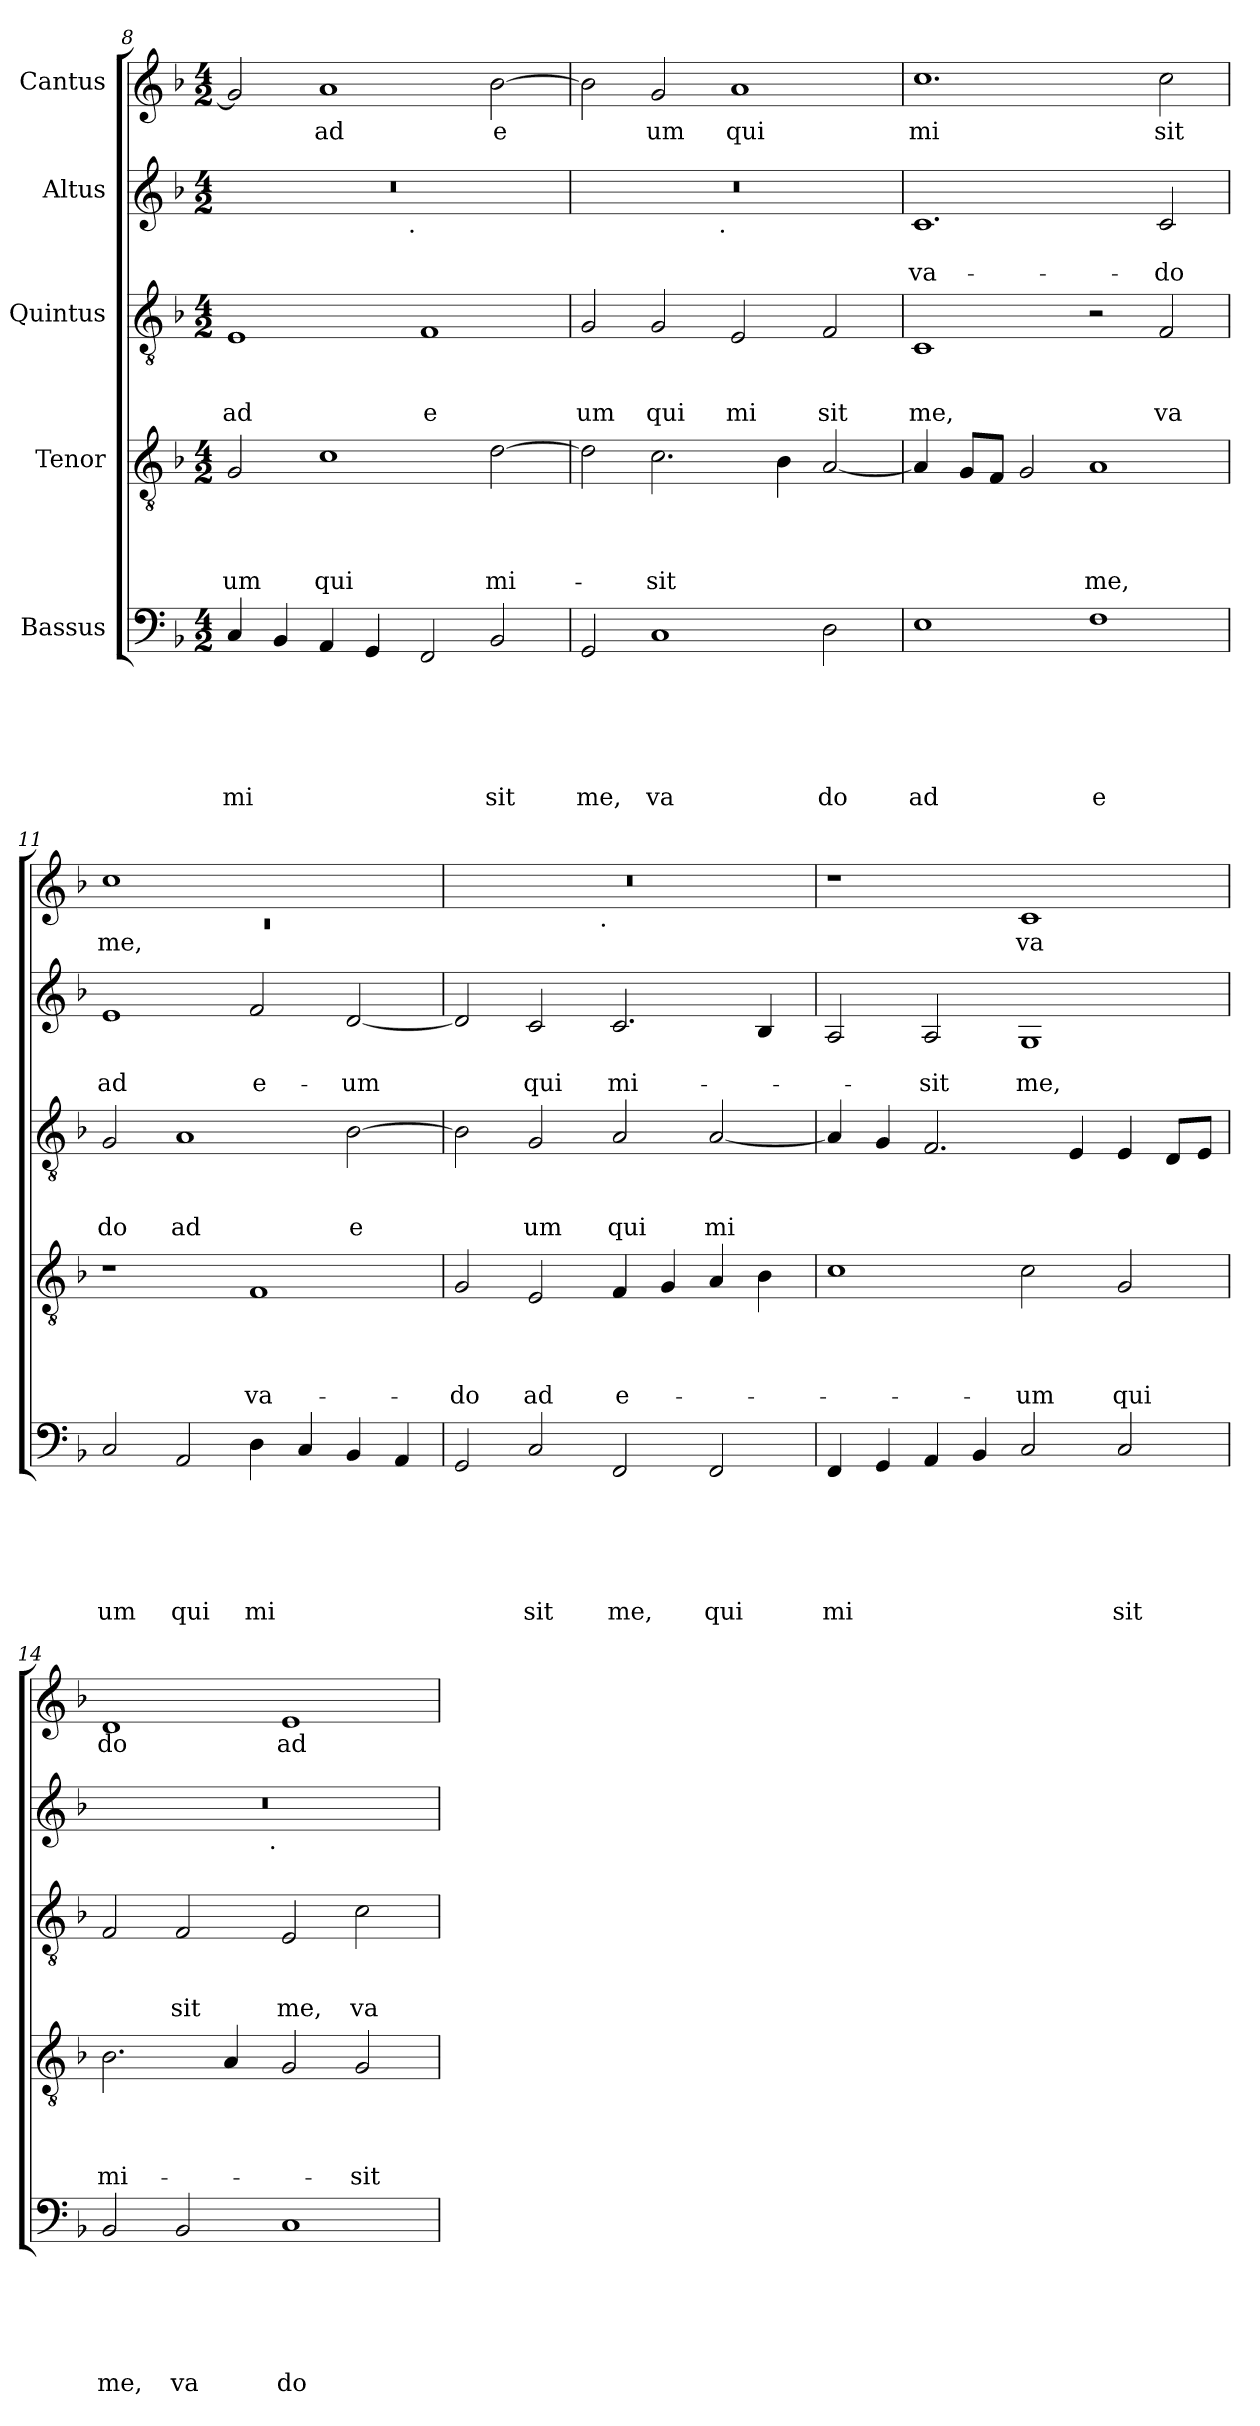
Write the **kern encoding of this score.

**kern	**text	**text	**text	**text	**text	**text	**kern	**text	**text	**text	**text	**kern	**text	**text	**text	**kern	**text	**text	**kern	**text
*part5	*part5	*part5	*part5	*part5	*part5	*part5	*part4	*part4	*part4	*part4	*part4	*part3	*part3	*part3	*part3	*part2	*part2	*part2	*part1	*part1
*staff5	*staff5	*staff5	*staff5	*staff5	*staff5	*staff5	*staff4	*staff4	*staff4	*staff4	*staff4	*staff3	*staff3	*staff3	*staff3	*staff2	*staff2	*staff2	*staff1	*staff1
*I"Bassus	*	*	*	*	*	*	*I"Tenor	*	*	*	*	*I"Quintus	*	*	*	*I"Altus	*	*	*I"Cantus	*
!!LO:LB:g=z
*clefF4	*	*	*	*	*	*	*clefGv2	*	*	*	*	*clefGv2	*	*	*	*clefG2	*	*	*clefG2	*
*k[b-]	*	*	*	*	*	*	*k[b-]	*	*	*	*	*k[b-]	*	*	*	*k[b-]	*	*	*k[b-]	*
*F:	*	*	*	*	*	*	*F:	*	*	*	*	*F:	*	*	*	*F:	*	*	*F:	*
*M4/2	*	*	*	*	*	*	*M4/2	*	*	*	*	*M4/2	*	*	*	*M4/2	*	*	*M4/2	*
=8	=8	=8	=8	=8	=8	=8	=8	=8	=8	=8	=8	=8	=8	=8	=8	=8	=8	=8	=8	=8
!	!	!	!	!	!	!LO:LY:b	!	!	!	!	!LO:LY:b	!	!	!	!LO:LY:b	!	!	!	!	!
*	*	*	*	*	*	*	*	*	*	*	*	*	*	*	*	*^	*	*	*	*
4C/	.	.	.	.	.	mi	2G/	.	.	.	um	1E	.	.	ad	0r	2ryy	.	.	2g/]	.
4BB-/	.	.	.	.	.	.	.	.	.	.	.	.	.	.	.	.	.	.	.	.	.
!	!	!	!	!	!	!	!	!	!	!	!LO:LY:b	!	!	!	!	!	!	!	!	!	!LO:LY:b
4AA/	.	.	.	.	.	.	1c	.	.	.	qui	.	.	.	.	.	4...ryy	.	.	1a	ad
4GG/	.	.	.	.	.	.	.	.	.	.	.	.	.	.	.	.	.	.	.	.	.
!	!	!	!	!	!	!	!	!	!	!	!	!	!	!	!	!	!LO:TX:b:t=.	!	!	!	!
.	.	.	.	.	.	.	.	.	.	.	.	.	.	.	.	.	1ryy	.	.	.	.
!	!	!	!	!	!	!	!	!	!	!	!	!	!	!	!LO:LY:b	!	!	!	!	!	!
2FF/	.	.	.	.	.	.	.	.	.	.	.	1F	.	.	e	.	.	.	.	.	.
!	!	!	!	!	!	!LO:LY:b	!	!	!	!	!LO:LY:b	!	!	!	!	!	!	!	!	!	!LO:LY:b
2BB-/	.	.	.	.	.	sit	[>2d\	.	.	.	mi-	.	.	.	.	.	.	.	.	[>2b-\	e
.	.	.	.	.	.	.	.	.	.	.	.	.	.	.	.	.	32ryy	.	.	.	.
=9	=9	=9	=9	=9	=9	=9	=9	=9	=9	=9	=9	=9	=9	=9	=9	=9	=9	=9	=9	=9	=9
!	!	!	!	!	!	!LO:LY:b	!	!	!	!	!	!	!	!	!LO:LY:b	!	!	!	!	!	!
2GG/	.	.	.	.	.	me,	2d\]	.	.	.	.	2G/	.	.	um	0r	2ryy	.	.	2b-\]	.
!	!	!	!	!	!	!LO:LY:b	!	!	!	!	!LO:LY:b	!	!	!	!LO:LY:b	!	!	!	!	!	!LO:LY:b
1C	.	.	.	.	.	va	2.c\	.	.	.	-sit	2G/	.	.	qui	.	4...ryy	.	.	2g/	um
!	!	!	!	!	!	!	!	!	!	!	!	!	!	!	!	!	!LO:TX:b:t=.	!	!	!	!
.	.	.	.	.	.	.	.	.	.	.	.	.	.	.	.	.	1ryy	.	.	.	.
!	!	!	!	!	!	!	!	!	!	!	!	!	!	!	!LO:LY:b	!	!	!	!	!	!LO:LY:b
.	.	.	.	.	.	.	.	.	.	.	.	2E/	.	.	mi	.	.	.	.	1a	qui
.	.	.	.	.	.	.	4B-\	.	.	.	.	.	.	.	.	.	.	.	.	.	.
!	!	!	!	!	!	!LO:LY:b	!	!	!	!	!	!	!	!	!LO:LY:b	!	!	!	!	!	!
2D\	.	.	.	.	.	do	[<2A/	.	.	.	.	2F/	.	.	sit	.	.	.	.	.	.
.	.	.	.	.	.	.	.	.	.	.	.	.	.	.	.	.	32ryy	.	.	.	.
=10	=10	=10	=10	=10	=10	=10	=10	=10	=10	=10	=10	=10	=10	=10	=10	=10	=10	=10	=10	=10	=10
!	!	!	!	!	!	!LO:LY:b	!	!	!	!	!	!	!	!	!LO:LY:b	!	!	!	!LO:LY:b	!	!LO:LY:b
*	*	*	*	*	*	*	*	*	*	*	*	*	*	*	*	*v	*v	*	*	*	*
1E	.	.	.	.	.	ad	4A/]	.	.	.	.	1C	.	.	me,	1.c	.	va-	1.cc	mi
.	.	.	.	.	.	.	8G/L	.	.	.	.	.	.	.	.	.	.	.	.	.
.	.	.	.	.	.	.	8F/J	.	.	.	.	.	.	.	.	.	.	.	.	.
.	.	.	.	.	.	.	2G/	.	.	.	.	.	.	.	.	.	.	.	.	.
!	!	!	!	!	!	!LO:LY:b	!	!	!	!	!LO:LY:b	!	!	!	!	!	!	!	!	!
1F	.	.	.	.	.	e	1A	.	.	.	me,	2r	.	.	.	.	.	.	.	.
!	!	!	!	!	!	!	!	!	!	!	!	!	!	!	!LO:LY:b	!	!	!LO:LY:b	!	!LO:LY:b
.	.	.	.	.	.	.	.	.	.	.	.	2F/	.	.	va	2c/	.	-do	2cc\	sit
=11	=11	=11	=11	=11	=11	=11	=11	=11	=11	=11	=11	=11	=11	=11	=11	=11	=11	=11	=11	=11
*	*	*	*	*	*	*	*	*	*	*	*	*	*	*	*	*	*	*	*^	*
!	!	!	!	!	!	!LO:LY:b	!	!	!	!	!	!	!	!	!LO:LY:b	!	!	!LO:LY:b	!	!LO:N:vis=1	!LO:LY:b
2C/	.	.	.	.	.	um	1r	.	.	.	.	2G/	.	.	do	1e	.	ad	1cc	0rc	me,
!	!	!	!	!	!	!LO:LY:b	!	!	!	!	!	!	!	!	!LO:LY:b	!	!	!	!	!	!
2AA/	.	.	.	.	.	qui	.	.	.	.	.	1A	.	.	ad	.	.	.	.	.	.
!	!	!	!	!	!	!LO:LY:b	!	!	!	!	!LO:LY:b	!	!	!	!	!	!	!LO:LY:b	!	!	!
4D\	.	.	.	.	.	mi	1F	.	.	.	va-	.	.	.	.	2f/	.	e-	1ryy	.	.
4C/	.	.	.	.	.	.	.	.	.	.	.	.	.	.	.	.	.	.	.	.	.
!	!	!	!	!	!	!	!	!	!	!	!	!	!	!	!LO:LY:b	!	!	!LO:LY:b	!	!	!
4BB-/	.	.	.	.	.	.	.	.	.	.	.	[>2B-\	.	.	e	[<2d/	.	-um	.	.	.
4AA/	.	.	.	.	.	.	.	.	.	.	.	.	.	.	.	.	.	.	.	.	.
=12	=12	=12	=12	=12	=12	=12	=12	=12	=12	=12	=12	=12	=12	=12	=12	=12	=12	=12	=12	=12	=12
!	!	!	!	!	!	!	!	!	!	!	!LO:LY:b	!	!	!	!	!	!	!	!	!	!
2GG/	.	.	.	.	.	.	2G/	.	.	.	-do	2B-\]	.	.	.	2d/]	.	.	0r	2ryy	.
!	!	!	!	!	!	!LO:LY:b	!	!	!	!	!LO:LY:b	!	!	!	!LO:LY:b	!	!	!LO:LY:b	!	!	!
2C/	.	.	.	.	.	sit	2E/	.	.	.	ad	2G/	.	.	um	2c/	.	qui	.	4...ryy	.
!	!	!	!	!	!	!	!	!	!	!	!	!	!	!	!	!	!	!	!	!LO:TX:b:t=.	!
.	.	.	.	.	.	.	.	.	.	.	.	.	.	.	.	.	.	.	.	1ryy	.
!	!	!	!	!	!	!LO:LY:b	!	!	!	!	!LO:LY:b	!	!	!	!LO:LY:b	!	!	!LO:LY:b	!	!	!
2FF/	.	.	.	.	.	me,	4F/	.	.	.	e-	2A/	.	.	qui	2.c/	.	mi-	.	.	.
.	.	.	.	.	.	.	4G/	.	.	.	.	.	.	.	.	.	.	.	.	.	.
!	!	!	!	!	!	!LO:LY:b	!	!	!	!	!	!	!	!	!LO:LY:b	!	!	!	!	!	!
2FF/	.	.	.	.	.	qui	4A/	.	.	.	.	[<2A/	.	.	mi	.	.	.	.	.	.
.	.	.	.	.	.	.	4B-\	.	.	.	.	.	.	.	.	4B-/	.	.	.	.	.
.	.	.	.	.	.	.	.	.	.	.	.	.	.	.	.	.	.	.	.	32ryy	.
=13	=13	=13	=13	=13	=13	=13	=13	=13	=13	=13	=13	=13	=13	=13	=13	=13	=13	=13	=13	=13	=13
!	!	!	!	!	!	!LO:LY:b	!	!	!	!	!	!	!	!	!	!	!	!	!	!	!
*	*	*	*	*	*	*	*	*	*	*	*	*	*	*	*	*	*	*	*v	*v	*
4FF/	.	.	.	.	.	mi	1c	.	.	.	.	4A/]	.	.	.	2A/	.	.	1r	.
4GG/	.	.	.	.	.	.	.	.	.	.	.	4G/	.	.	.	.	.	.	.	.
!	!	!	!	!	!	!	!	!	!	!	!	!	!	!	!	!	!	!LO:LY:b	!	!
4AA/	.	.	.	.	.	.	.	.	.	.	.	2.F/	.	.	.	2A/	.	-sit	.	.
4BB-/	.	.	.	.	.	.	.	.	.	.	.	.	.	.	.	.	.	.	.	.
!	!	!	!	!	!	!	!	!	!	!	!LO:LY:b	!	!	!	!	!	!	!LO:LY:b	!	!LO:LY:b
2C/	.	.	.	.	.	.	2c\	.	.	.	-um	.	.	.	.	1G	.	me,	1c	va
.	.	.	.	.	.	.	.	.	.	.	.	4E/	.	.	.	.	.	.	.	.
!	!	!	!	!	!	!LO:LY:b	!	!	!	!	!LO:LY:b	!	!	!	!	!	!	!	!	!
2C/	.	.	.	.	.	sit	2G/	.	.	.	qui	4E/	.	.	.	.	.	.	.	.
.	.	.	.	.	.	.	.	.	.	.	.	8D/L	.	.	.	.	.	.	.	.
.	.	.	.	.	.	.	.	.	.	.	.	8E/J	.	.	.	.	.	.	.	.
=14	=14	=14	=14	=14	=14	=14	=14	=14	=14	=14	=14	=14	=14	=14	=14	=14	=14	=14	=14	=14
!	!	!	!	!	!	!LO:LY:b	!	!	!	!	!LO:LY:b	!	!	!	!	!	!	!	!	!LO:LY:b
*	*	*	*	*	*	*	*	*	*	*	*	*	*	*	*	*^	*	*	*	*
2BB-/	.	.	.	.	.	me,	2.B-\	.	.	.	mi-	2F/	.	.	.	0r	2ryy	.	.	1d	do
!	!	!	!	!	!	!LO:LY:b	!	!	!	!	!	!	!	!	!LO:LY:b	!	!	!	!	!	!
2BB-/	.	.	.	.	.	va	.	.	.	.	.	2F/	.	.	sit	.	4...ryy	.	.	.	.
.	.	.	.	.	.	.	4A/	.	.	.	.	.	.	.	.	.	.	.	.	.	.
!	!	!	!	!	!	!	!	!	!	!	!	!	!	!	!	!	!LO:TX:b:t=.	!	!	!	!
.	.	.	.	.	.	.	.	.	.	.	.	.	.	.	.	.	1ryy	.	.	.	.
!	!	!	!	!	!	!LO:LY:b	!	!	!	!	!	!	!	!	!LO:LY:b	!	!	!	!	!	!LO:LY:b
1C	.	.	.	.	.	do	2G/	.	.	.	.	2E/	.	.	me,	.	.	.	.	1e	ad
!	!	!	!	!	!	!	!	!	!	!	!LO:LY:b	!	!	!	!LO:LY:b	!	!	!	!	!	!
.	.	.	.	.	.	.	2G/	.	.	.	-sit	2c\	.	.	va	.	.	.	.	.	.
.	.	.	.	.	.	.	.	.	.	.	.	.	.	.	.	.	32ryy	.	.	.	.
*	*	*	*	*	*	*	*	*	*	*	*	*	*	*	*	*v	*v	*	*	*	*
=	=	=	=	=	=	=	=	=	=	=	=	=	=	=	=	=	=	=	=	=
*-	*-	*-	*-	*-	*-	*-	*-	*-	*-	*-	*-	*-	*-	*-	*-	*-	*-	*-	*-	*-
